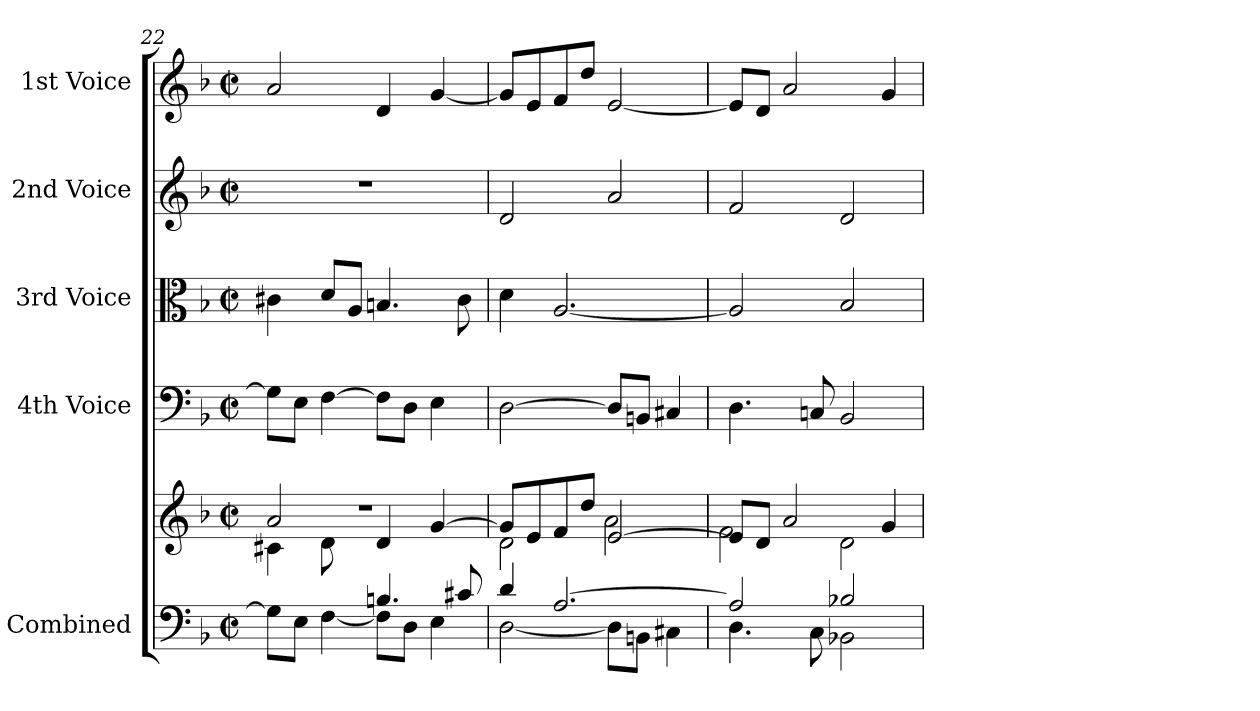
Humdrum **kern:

**kern	**kern	**kern	**kern	**kern	**kern
*part5	*part5	*part4	*part3	*part2	*part1
*staff6	*staff5	*staff4	*staff3	*staff2	*staff1
*I"Combined	*	*I"4th Voice	*I"3rd Voice	*I"2nd Voice	*I"1st Voice
*clefF4	*clefG2	*clefF4	*clefC3	*clefG2	*clefG2
*k[b-]	*k[b-]	*k[b-]	*k[b-]	*k[b-]	*k[b-]
*M2/2	*M2/2	*M2/2	*M2/2	*M2/2	*M2/2
*met(c|)	*met(c|)	*met(c|)	*met(c|)	*met(c|)	*met(c|)
=22	=22	=22	=22	=22	=22
*^	*^	*	*	*	*
*	*	*	*^	*	*	*	*
4.ryy	8G\L]	2a/	1r	4c#X\	8G\L]	4c#X\	1r	2a/
.	8E\J	.	.	.	8E\J	.	.	.
.	[4F\	.	.	8d\L	[4F\	8d/L	.	.
8A/J	.	.	.	2ryy	.	8A/J	.	.
4.Bn/	8F\L]	4d/	.	.	8F\L]	4.Bn/	.	4d/
.	8D\J	.	.	.	8D\J	.	.	.
.	4E\	[4g/	.	.	4E\	.	.	[4g/
8c#X/	.	.	.	8ryy	.	8c#\	.	.
*	*	*	*v	*v	*	*	*	*
=23	=23	=23	=23	=23	=23	=23	=23
4d/	[2D\	8g/L]	2d\	[2D\	4d\	2d/	8g/L]
.	.	8e/	.	.	.	.	8e/
[2.A/	.	8f/	.	.	[2.A/	.	8f/
.	.	8dd/J	.	.	.	.	8dd/J
.	8D\L]	[2e/	2a\	8D/L]	.	2a/	[2e/
.	8BBn\J	.	.	8BBn/J	.	.	.
.	4C#X\	.	.	4C#X/	.	.	.
=24	=24	=24	=24	=24	=24	=24	=24
2A/]	4.D\	8e/L]	2f\	4.D\	2A/]	2f/	8e/L]
.	.	8d/J	.	.	.	.	8d/J
.	.	2a/	.	.	.	.	2a/
.	8C\	.	.	8Cn/	.	.	.
2B-X/	2BB-X\	.	2d\	2BB-/	2B-/	2d/	.
.	.	4g/	.	.	.	.	4g/
*v	*v	*	*	*	*	*	*
*	*v	*v	*	*	*	*
=	=	=	=	=	=
*-	*-	*-	*-	*-	*-
